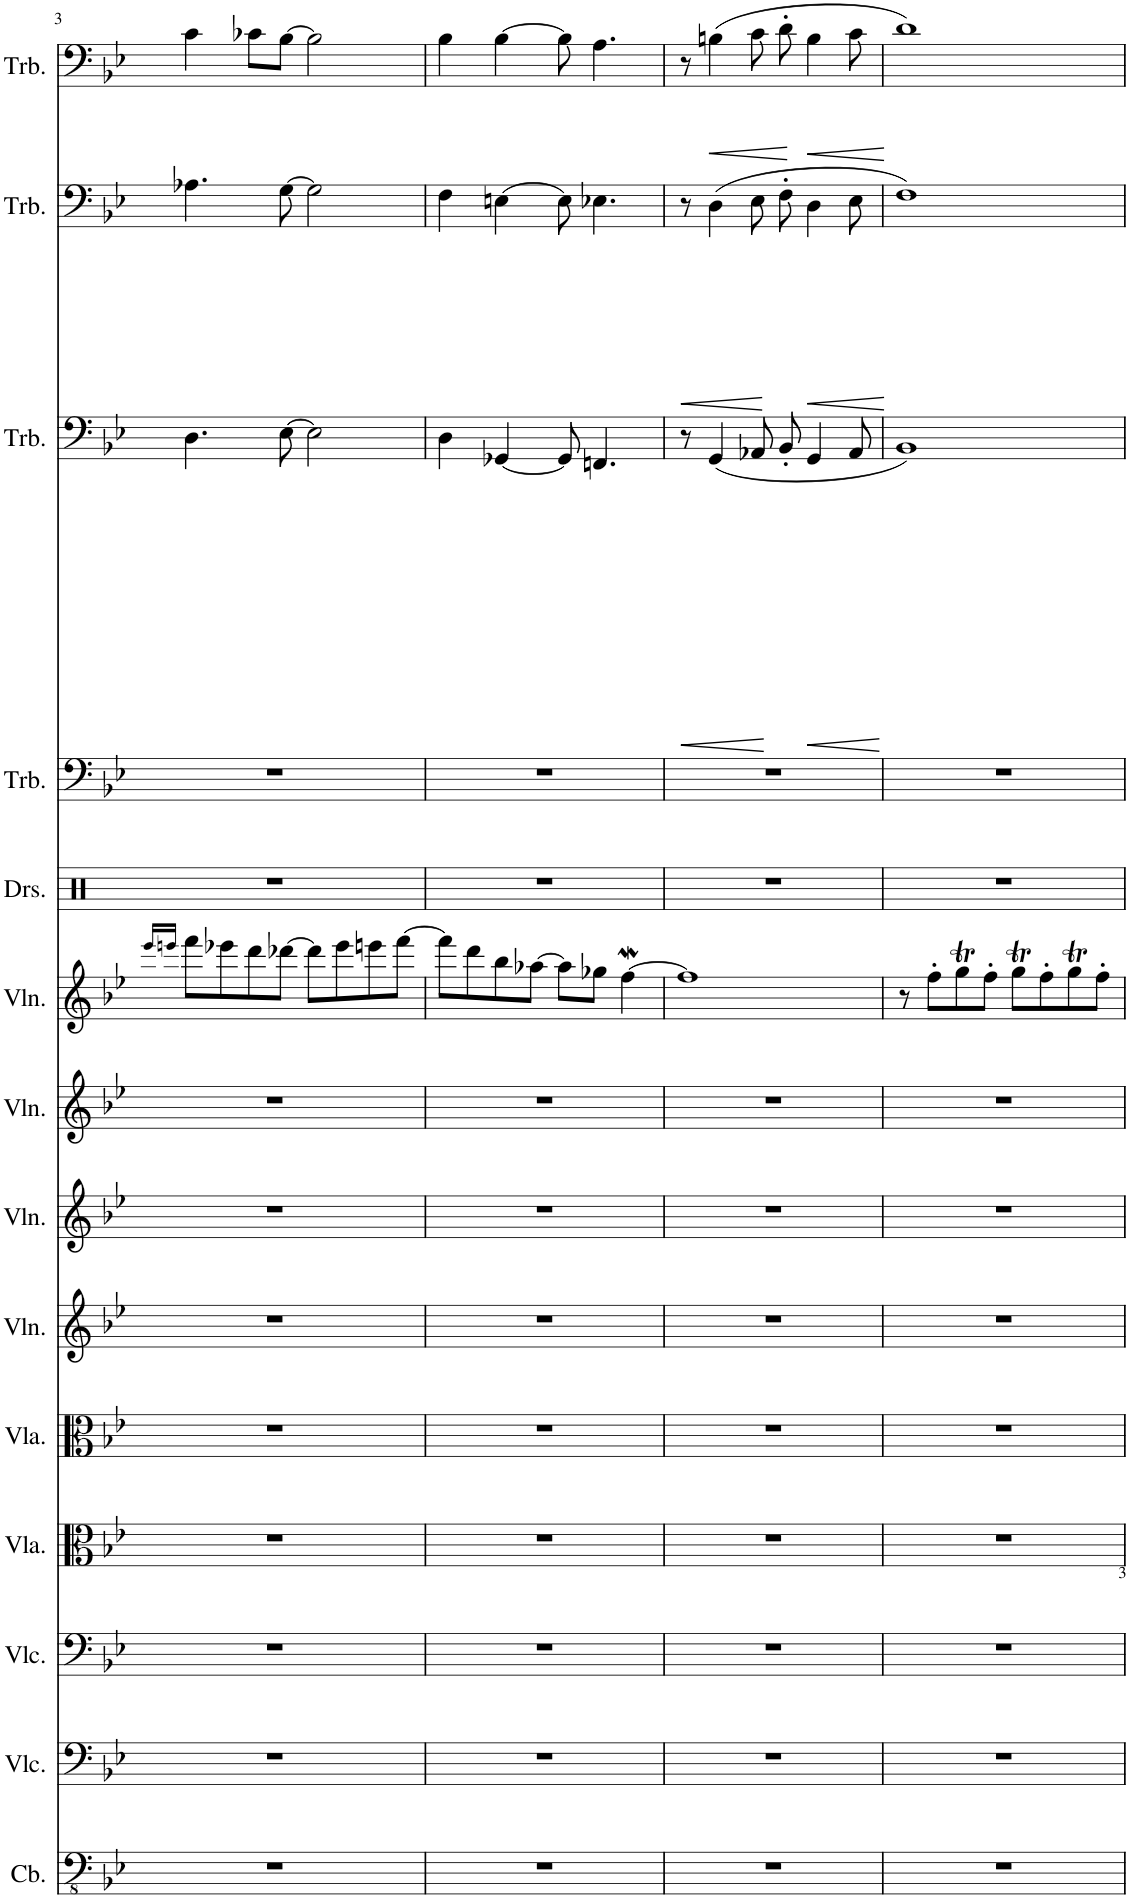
**kern	**kern	**kern	**kern	**kern	**kern	**kern	**kern	**kern	**kern	**kern	**kern	**dynam	**kern	**dynam	**kern	**dynam
*part14	*part13	*part12	*part11	*part10	*part9	*part8	*part7	*part6	*part5	*part4	*part3	*part3	*part2	*part2	*part1	*part1
*staff14	*staff13	*staff12	*staff11	*staff10	*staff9	*staff8	*staff7	*staff6	*staff5	*staff4	*staff3	*staff3	*staff2	*staff2	*staff1	*staff1
*I"Contrabass	*I"Violoncello	*I"Violoncello	*I"Viola	*I"Viola	*I"Violin	*I"Violin	*I"Violin	*I"Violin	*I"Drumset	*I"Trombone	*I"Trombone	*	*I"Trombone	*	*I"Trombone	*
*I'Cb.	*I'Vlc.	*I'Vlc.	*I'Vla.	*I'Vla.	*I'Vln.	*I'Vln.	*I'Vln.	*I'Vln.	*I'Drs.	*I'Trb.	*I'Trb.	*	*I'Trb.	*	*I'Trb.	*
!!LO:PB:g=z
*clefFv4	*clefF4	*clefF4	*clefC3	*clefC3	*clefG2	*clefG2	*clefG2	*clefG2	*clefX	*clefF4	*clefF4	*	*clefF4	*	*clefF4	*
*Trd7c12	*	*	*	*	*	*	*	*	*	*	*	*	*	*	*	*
*k[b-e-]	*k[b-e-]	*k[b-e-]	*k[b-e-]	*k[b-e-]	*k[b-e-]	*k[b-e-]	*k[b-e-]	*k[b-e-]	*k[]	*k[b-e-]	*k[b-e-]	*	*k[b-e-]	*	*k[b-e-]	*
*M4/4	*M4/4	*M4/4	*M4/4	*M4/4	*M4/4	*M4/4	*M4/4	*M4/4	*M4/4	*M4/4	*M4/4	*	*M4/4	*	*M4/4	*
=3	=3	=3	=3	=3	=3	=3	=3	=3	=3	=3	=3	=3	=3	=3	=3	=3
.	.	.	.	.	.	.	.	16qeee-/LL	.	.	.	.	.	.	.	.
.	.	.	.	.	.	.	.	16qeeen/JJ	.	.	.	.	.	.	.	.
1r	1r	1r	1r	1r	1r	1r	1r	8fff\L	1r	1r	4.D\	.	4.A-X\	.	4c\	.
.	.	.	.	.	.	.	.	8eee-X\	.	.	.	.	.	.	.	.
.	.	.	.	.	.	.	.	8ddd\	.	.	.	.	.	.	8c-X\L	.
.	.	.	.	.	.	.	.	[8ddd-X\J	.	.	[8E-\	.	[8G\	.	[8B-\J	.
.	.	.	.	.	.	.	.	8ddd-\L]	.	.	2E-\]	.	2G\]	.	2B-\]	.
.	.	.	.	.	.	.	.	8eee-\	.	.	.	.	.	.	.	.
.	.	.	.	.	.	.	.	8eeen\	.	.	.	.	.	.	.	.
.	.	.	.	.	.	.	.	[8fff\J	.	.	.	.	.	.	.	.
=4	=4	=4	=4	=4	=4	=4	=4	=4	=4	=4	=4	=4	=4	=4	=4	=4
1r	1r	1r	1r	1r	1r	1r	1r	8fff\L]	1r	1r	4D\	.	4F\	.	4B-\	.
.	.	.	.	.	.	.	.	8ddd\	.	.	.	.	.	.	.	.
.	.	.	.	.	.	.	.	8bb-\	.	.	[4GG-X/	.	[4En\	.	[4B-\	.
.	.	.	.	.	.	.	.	[8aa-X\J	.	.	.	.	.	.	.	.
.	.	.	.	.	.	.	.	8aa-\L]	.	.	8GG-/]	.	8E\]	.	8B-\]	.
.	.	.	.	.	.	.	.	8gg-X\J	.	.	4.FFn/	.	4.E-X\	.	4.A\	.
.	.	.	.	.	.	.	.	[4ffW\	.	.	.	.	.	.	.	.
=5	=5	=5	=5	=5	=5	=5	=5	=5	=5	=5	=5	=5	=5	=5	=5	=5
!	!	!	!	!	!	!	!	!	!	!	!	!LO:HP:b	!	!LO:HP:b	!	!
1r	1r	1r	1r	1r	1r	1r	1r	1ff]	1r	1r	8r	<	8r	<	8r	.
!	!	!	!	!	!	!	!	!	!	!	!	!	!	!	!	!LO:HP:b
.	.	.	.	.	.	.	.	.	.	.	(4GG/	.	(4D\	.	(4Bn\	<
.	.	.	.	.	.	.	.	.	.	.	8AA-X/	.	8E-\	.	8c\	.
.	.	.	.	.	.	.	.	.	.	.	8BB-'/	.	8F'\	.	8d'\	.
!	!	!	!	!	!	!	!	!	!	!	!	!LO:HP:b	!	!LO:HP:b	!	!LO:HP:b
.	.	.	.	.	.	.	.	.	.	.	4GG/	<	4D\	<	4B\	<
.	.	.	.	.	.	.	.	.	.	.	8AA-/	.	8E-\	.	8c\	.
.	.	.	.	.	.	.	.	.	.	.	.	[ [	.	[ [	.	[ [
=6	=6	=6	=6	=6	=6	=6	=6	=6	=6	=6	=6	=6	=6	=6	=6	=6
1r	1r	1r	1r	1r	1r	1r	1r	8r	1r	1r	1BB-)	.	1F)	.	1d)	.
.	.	.	.	.	.	.	.	8ff'\L	.	.	.	.	.	.	.	.
.	.	.	.	.	.	.	.	8ggT\	.	.	.	.	.	.	.	.
.	.	.	.	.	.	.	.	8ff'\J	.	.	.	.	.	.	.	.
.	.	.	.	.	.	.	.	8ggT\L	.	.	.	.	.	.	.	.
.	.	.	.	.	.	.	.	8ff'\	.	.	.	.	.	.	.	.
.	.	.	.	.	.	.	.	8ggT\	.	.	.	.	.	.	.	.
.	.	.	.	.	.	.	.	8ff'\J	.	.	.	.	.	.	.	.
=	=	=	=	=	=	=	=	=	=	=	=	=	=	=	=	=
*-	*-	*-	*-	*-	*-	*-	*-	*-	*-	*-	*-	*-	*-	*-	*-	*-
